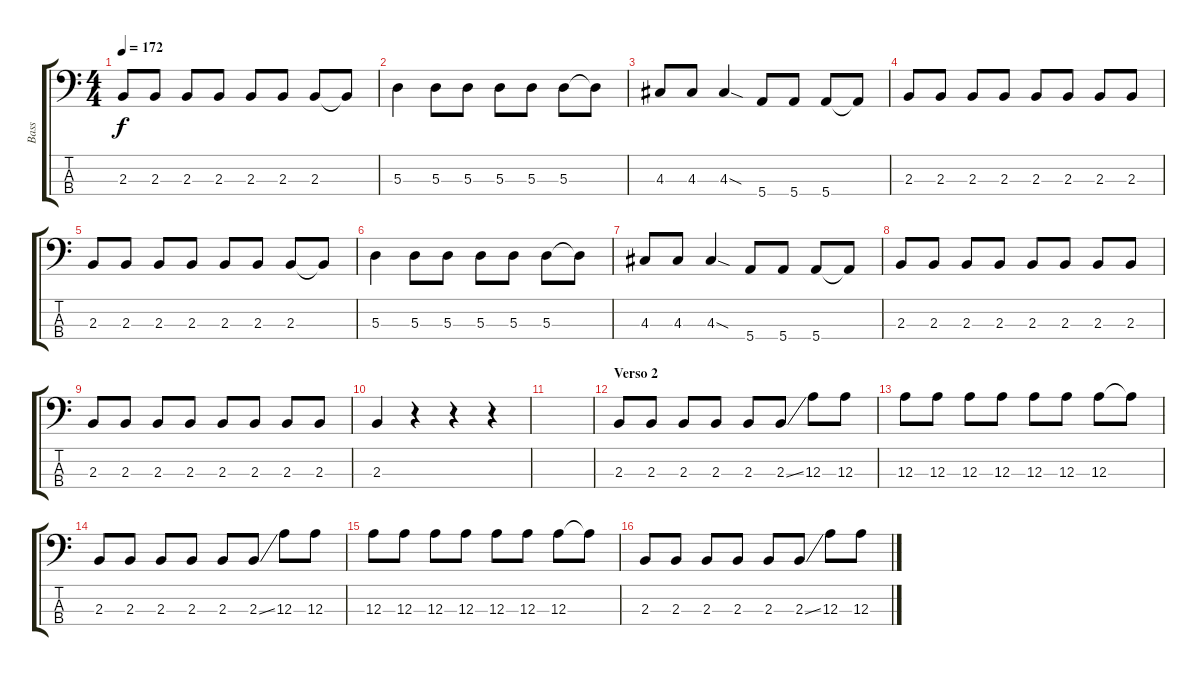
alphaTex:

\track ("Bass" "Bass") {instrument electricbasspick}
\staff {score tabs}
\tuning (G2 D2 A1 E1) {hide}
\ts (4 4)
\tempo 172
\clef f4
\ks c
2.3.8{dy f} 2.3.8 2.3.8 2.3.8 2.3.8 2.3.8 2.3.8 2.3{t}.8 |
5.3.4 5.3.8 5.3.8 5.3.8 5.3.8 5.3.8 5.3{t}.8 |
4.3.8 4.3.8 4.3{sod}.4 5.4.8 5.4.8 5.4.8 5.4{t}.8 |
2.3.8 2.3.8 2.3.8 2.3.8 2.3.8 2.3.8 2.3.8 2.3.8 |
2.3.8 2.3.8 2.3.8 2.3.8 2.3.8 2.3.8 2.3.8 2.3{t}.8 |
5.3.4 5.3.8 5.3.8 5.3.8 5.3.8 5.3.8 5.3{t}.8 |
4.3.8 4.3.8 4.3{sod}.4 5.4.8 5.4.8 5.4.8 5.4{t}.8 |
2.3.8 2.3.8 2.3.8 2.3.8 2.3.8 2.3.8 2.3.8 2.3.8 |
2.3.8 2.3.8 2.3.8 2.3.8 2.3.8 2.3.8 2.3.8 2.3.8 |
\section ("" "")
2.3.4 r.4 r.4 r.4 |
|
\section ("" "Verso 2")
2.3.8 2.3.8 2.3.8 2.3.8 2.3.8 2.3{ss}.8 12.3.8 12.3.8 |
12.3.8 12.3.8 12.3.8 12.3.8 12.3.8 12.3.8 12.3.8 12.3{t}.8 |
2.3.8 2.3.8 2.3.8 2.3.8 2.3.8 2.3{ss}.8 12.3.8 12.3.8 |
12.3.8 12.3.8 12.3.8 12.3.8 12.3.8 12.3.8 12.3.8 12.3{t}.8 |
2.3.8 2.3.8 2.3.8 2.3.8 2.3.8 2.3{ss}.8 12.3.8 12.3.8
